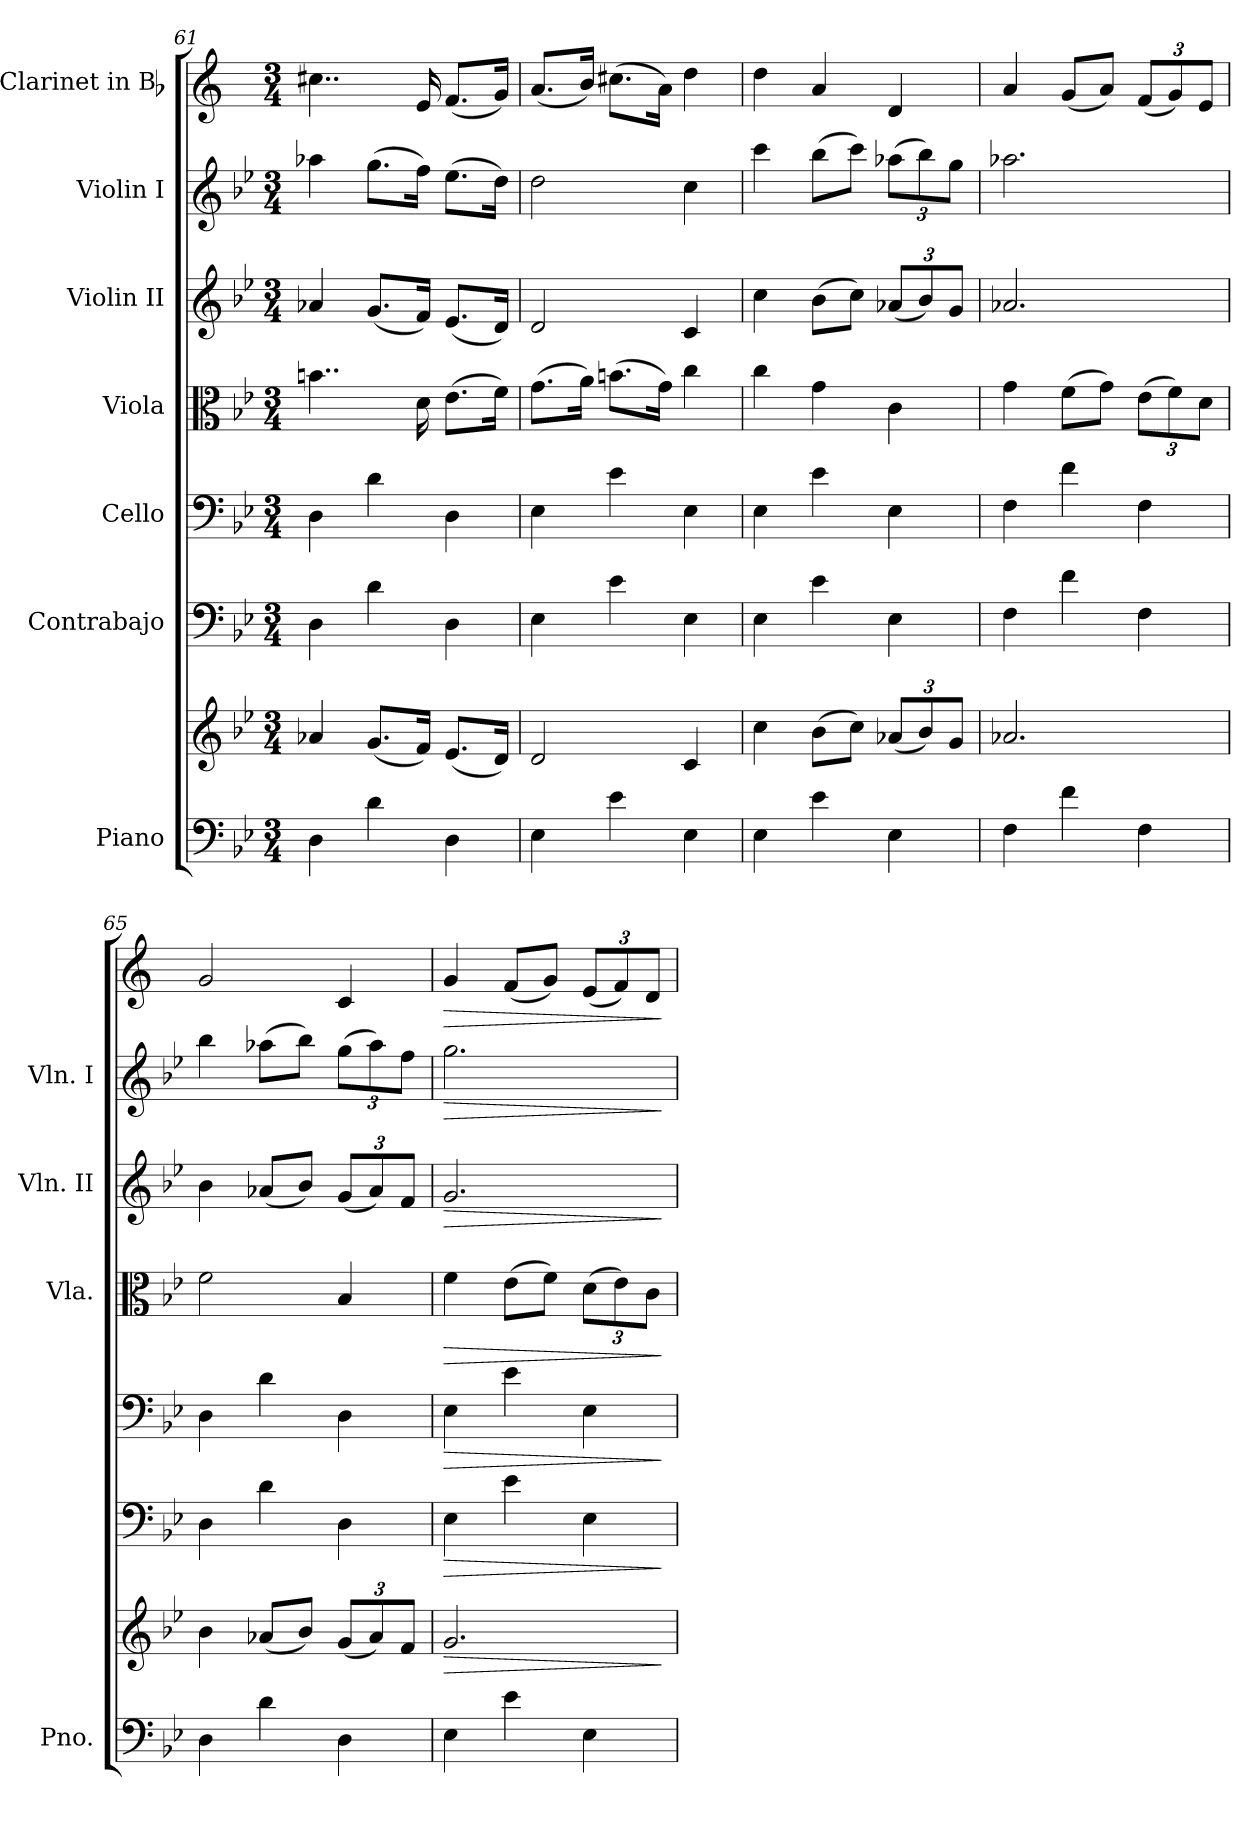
**kern	**kern	**dynam	**kern	**dynam	**kern	**dynam	**kern	**dynam	**kern	**dynam	**kern	**dynam	**kern	**dynam
*part7	*part7	*part7	*part6	*part6	*part5	*part5	*part4	*part4	*part3	*part3	*part2	*part2	*part1	*part1
*staff8	*staff7	*staff7/8	*staff6	*staff6	*staff5	*staff5	*staff4	*staff4	*staff3	*staff3	*staff2	*staff2	*staff1	*staff1
*I"Piano	*	*	*I"Contrabajo	*	*I"Cello	*	*I"Viola	*	*I"Violin II	*	*I"Violin I	*	*I"Clarinet in Bb	*
*I'Pno.	*	*	*	*	*	*	*I'Vla.	*	*I'Vln. II	*	*I'Vln. I	*	*	*
*clefF4	*clefG2	*	*clefF4	*	*clefF4	*	*clefC3	*	*clefG2	*	*clefG2	*	*clefG2	*
*	*	*	*ITrd7c12	*	*	*	*	*	*	*	*	*	*ITrd1c2	*
*k[b-e-]	*k[b-e-]	*	*k[b-e-]	*	*k[b-e-]	*	*k[b-e-]	*	*k[b-e-]	*	*k[b-e-]	*	*k[b-e-]	*
*M3/4	*M3/4	*	*M3/4	*	*M3/4	*	*M3/4	*	*M3/4	*	*M3/4	*	*M3/4	*
=61	=61	=61	=61	=61	=61	=61	=61	=61	=61	=61	=61	=61	=61	=61
4D\	4a-X/	.	4DD\	.	4D\	.	4..bn\	.	4a-X/	.	4aa-X\	.	4..bn\	.
4d\	(8.g/L	.	4D\	.	4d\	.	.	.	(8.g/L	.	(>8.gg\L	.	.	.
.	16f/Jk)	.	.	.	.	.	16d\	.	16f/Jk)	.	16ff\Jk)	.	16d/	.
4D\	(8.e-/L	.	4DD\	.	4D\	.	(>8.e-\L	.	(8.e-/L	.	(>8.ee-\L	.	(8.e-/L	.
.	16d/Jk)	.	.	.	.	.	16f\Jk)	.	16d/Jk)	.	16dd\Jk)	.	16f/Jk)	.
=62	=62	=62	=62	=62	=62	=62	=62	=62	=62	=62	=62	=62	=62	=62
4E-\	2d/	.	4EE-\	.	4E-\	.	(>8.g\L	.	2d/	.	2dd\	.	(8.g/L	.
.	.	.	.	.	.	.	16a\Jk)	.	.	.	.	.	16a/Jk)	.
4e-\	.	.	4E-\	.	4e-\	.	(>8.bn\L	.	.	.	.	.	(>8.bn\L	.
.	.	.	.	.	.	.	16g\Jk)	.	.	.	.	.	16g\Jk)	.
4E-\	4c/	.	4EE-\	.	4E-\	.	4cc\	.	4c/	.	4cc\	.	4cc\	.
=63	=63	=63	=63	=63	=63	=63	=63	=63	=63	=63	=63	=63	=63	=63
4E-\	4cc\	.	4EE-\	.	4E-\	.	4cc\	.	4cc\	.	4ccc\	.	4cc\	.
4e-\	(>8b-\L	.	4E-\	.	4e-\	.	4g\	.	(>8b-\L	.	(>8bb-\L	.	4g/	.
.	8cc\J)	.	.	.	.	.	.	.	8cc\J)	.	8ccc\J)	.	.	.
*	*Xbrackettup	*	*	*	*	*	*	*	*Xbrackettup	*	*Xbrackettup	*	*	*
4E-\	(12a-X/L	.	4EE-\	.	4E-\	.	4c\	.	(12a-X/L	.	(>12aa-X\L	.	4c/	.
.	12b-\)	.	.	.	.	.	.	.	12b-/)	.	12bb-\)	.	.	.
.	12g/J	.	.	.	.	.	.	.	12g/J	.	12gg\J	.	.	.
=64	=64	=64	=64	=64	=64	=64	=64	=64	=64	=64	=64	=64	=64	=64
4F\	2.a-X/	.	4FF\	.	4F\	.	4g\	.	2.a-X/	.	2.aa-X\	.	4g/	.
4f\	.	.	4F\	.	4f\	.	(>8f\L	.	.	.	.	.	(8f/L	.
.	.	.	.	.	.	.	8g\J)	.	.	.	.	.	8g/J)	.
*	*	*	*	*	*	*	*Xbrackettup	*	*	*	*	*	*Xbrackettup	*
4F\	.	.	4FF\	.	4F\	.	(>12e-\L	.	.	.	.	.	(12e-/L	.
.	.	.	.	.	.	.	12f\)	.	.	.	.	.	12f/)	.
.	.	.	.	.	.	.	12d\J	.	.	.	.	.	12d/J	.
=65	=65	=65	=65	=65	=65	=65	=65	=65	=65	=65	=65	=65	=65	=65
4D\	4b-\	.	4DD\	.	4D\	.	2f\	.	4b-\	.	4bb-\	.	2f/	.
4d\	(8a-X/L	.	4D\	.	4d\	.	.	.	(8a-X/L	.	(>8aa-X\L	.	.	.
.	8b-\J)	.	.	.	.	.	.	.	8b-/J)	.	8bb-\J)	.	.	.
4D\	(12g/L	.	4DD\	.	4D\	.	4B-/	.	(12g/L	.	(>12gg\L	.	4B-/	.
.	12a-/)	.	.	.	.	.	.	.	12a-/)	.	12aa-\)	.	.	.
.	12f/J	.	.	.	.	.	.	.	12f/J	.	12ff\J	.	.	.
=66	=66	=66	=66	=66	=66	=66	=66	=66	=66	=66	=66	=66	=66	=66
!	!	!LO:HP:b	!	!LO:HP:b	!	!LO:HP:b	!	!LO:HP:b	!	!LO:HP:b	!	!LO:HP:b	!	!LO:HP:b
4E-\	2.g/	>	4EE-\	>	4E-\	>	4f\	>	2.g/	>	2.gg\	>	4f/	>
4e-\	.	.	4E-\	.	4e-\	.	(>8e-\L	.	.	.	.	.	(8e-/L	.
.	.	.	.	.	.	.	8f\J)	.	.	.	.	.	8f/J)	.
4E-\	.	.	4EE-\	.	4E-\	.	(>12d\L	.	.	.	.	.	(12d/L	.
.	.	.	.	.	.	.	12e-\)	.	.	.	.	.	12e-/)	.
.	.	.	.	.	.	.	12c\J	.	.	.	.	.	12c/J	.
.	.	]	.	]	.	]	.	]	.	]	.	]	.	]
=	=	=	=	=	=	=	=	=	=	=	=	=	=	=
*-	*-	*-	*-	*-	*-	*-	*-	*-	*-	*-	*-	*-	*-	*-
